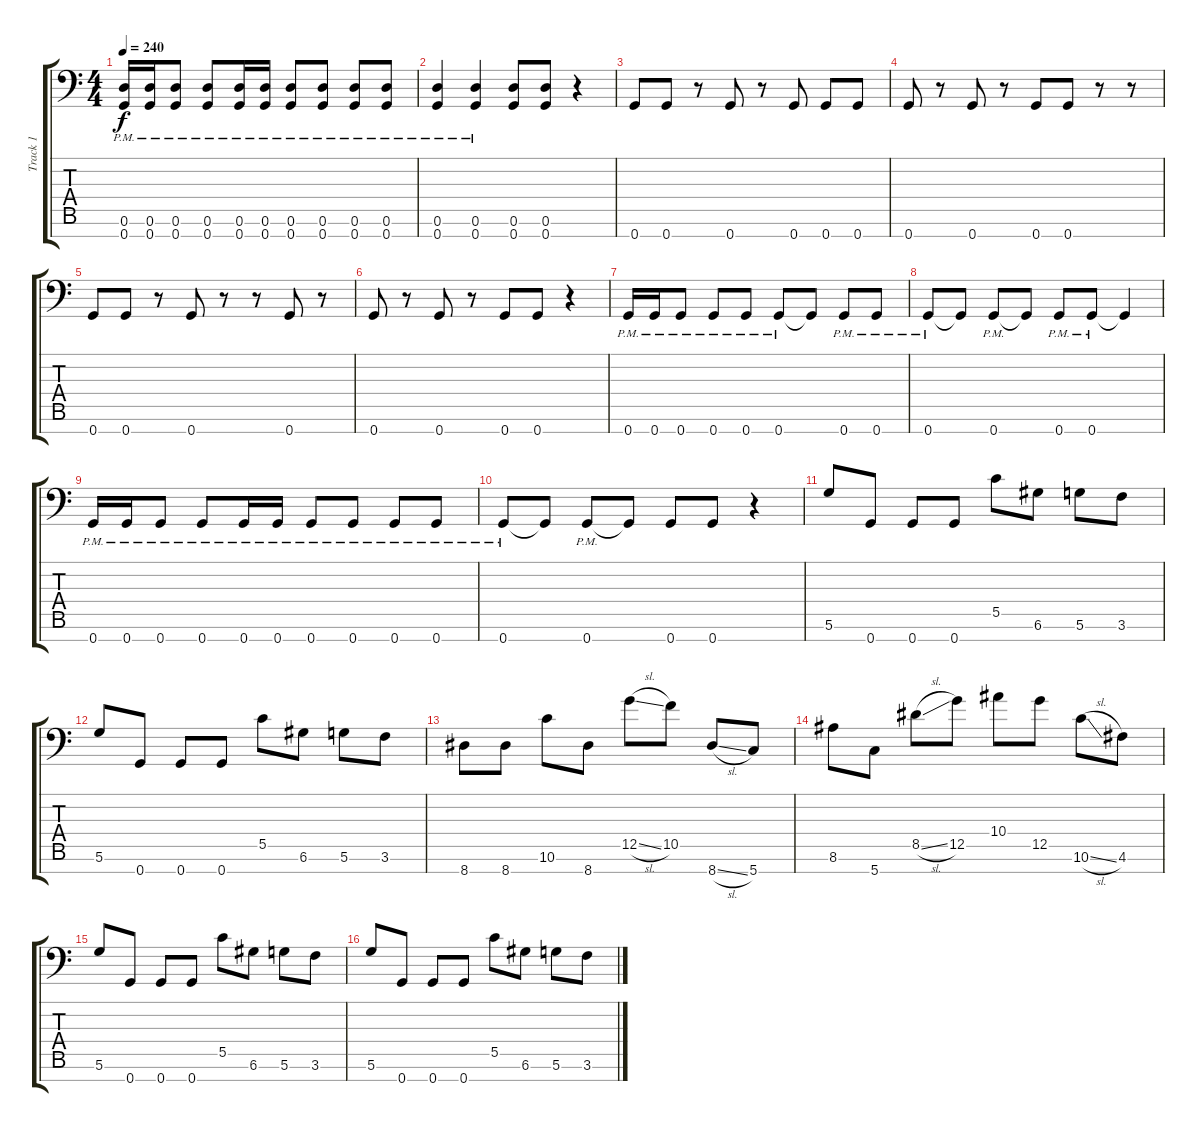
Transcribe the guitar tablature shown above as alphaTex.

\track ("Track 1" "Track 1") {instrument acousticguitarsteel}
\staff {score tabs}
\tuning (D4 A3 E3 C3 G2 D2 G1) {hide}
\ts (4 4)
\tempo 240
\clef f4
\ks c
(0.6 0.7{pm}).16{dy f} (0.6 0.7{pm}).16 (0.6 0.7{pm}).8 (0.6 0.7{pm}).8 (0.6 0.7{pm}).16 (0.6 0.7{pm}).16 (0.6 0.7{pm}).8 (0.6 0.7{pm}).8 (0.6 0.7{pm}).8 (0.6 0.7{pm}).8 |
(0.6 0.7{pm}).4 (0.6 0.7{pm}).4 (0.6 0.7).8 (0.6 0.7).8 r.4 |
0.7.8 0.7.8 r.8 0.7.8 r.8 0.7.8 0.7.8 0.7.8 |
0.7.8 r.8 0.7.8 r.8 0.7.8 0.7.8 r.8 r.8 |
0.7.8 0.7.8 r.8 0.7.8 r.8 r.8 0.7.8 r.8 |
0.7.8 r.8 0.7.8 r.8 0.7.8 0.7.8 r.4 |
0.7{pm}.16 0.7{pm}.16 0.7{pm}.8 0.7{pm}.8 0.7{pm}.8 0.7{pm}.8 0.7{t}.8 0.7{pm}.8 0.7{pm}.8 |
0.7{pm}.8 0.7{t}.8 0.7{pm}.8 0.7{t}.8 0.7{pm}.8 0.7{pm}.8 0.7{t}.4 |
0.7{pm}.16 0.7{pm}.16 0.7{pm}.8 0.7{pm}.8 0.7{pm}.16 0.7{pm}.16 0.7{pm}.8 0.7{pm}.8 0.7{pm}.8 0.7{pm}.8 |
0.7{pm}.8 0.7{t}.8 0.7{pm}.8 0.7{t}.8 0.7.8 0.7.8 r.4 |
5.6.8 0.7.8 0.7.8 0.7.8 5.5.8 6.6.8 5.6.8 3.6.8 |
5.6.8 0.7.8 0.7.8 0.7.8 5.5.8 6.6.8 5.6.8 3.6.8 |
8.7.8 8.7.8 10.6.8 8.7.8 12.5{sl}.8 10.5.8 8.7{sl}.8 5.7.8 |
8.6.8 5.7.8 8.5{sl}.8 12.5.8 10.4.8 12.5.8 10.6{sl}.8 4.6.8 |
5.6.8 0.7.8 0.7.8 0.7.8 5.5.8 6.6.8 5.6.8 3.6.8 |
5.6.8 0.7.8 0.7.8 0.7.8 5.5.8 6.6.8 5.6.8 3.6.8
